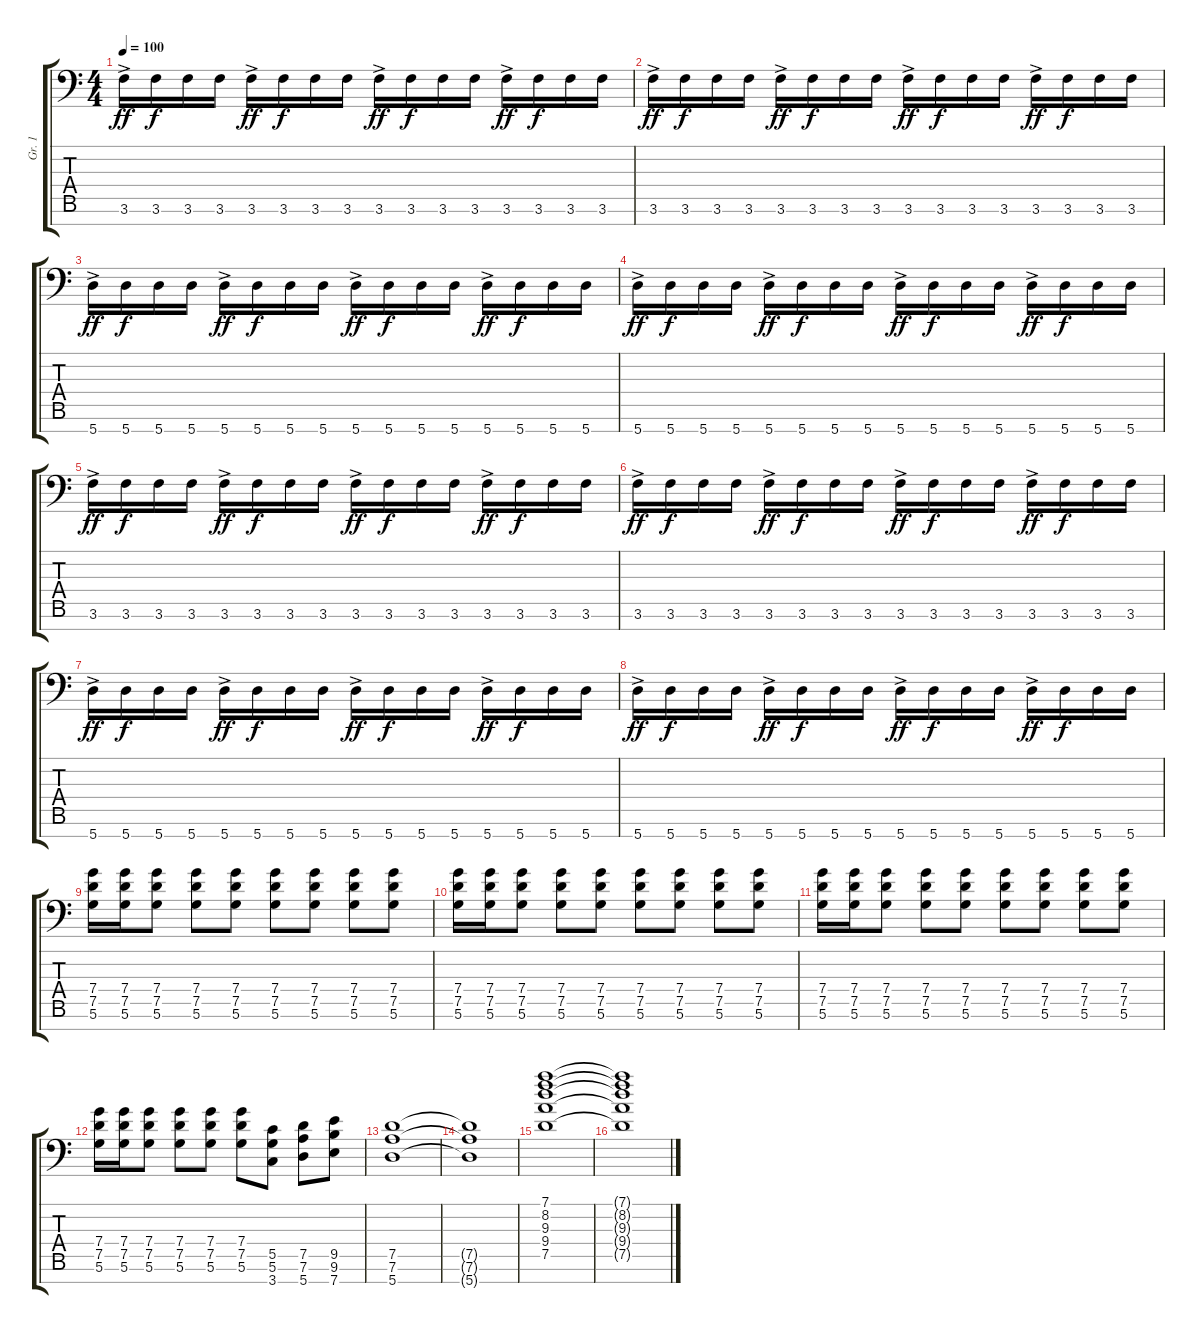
\track ("Gr. 1" "Gr. 1") {instrument electricguitarmuted}
\staff {score tabs}
\tuning (D4 A3 F3 C3 G2 D2 A1) {hide}
\ts (4 4)
\tempo 100
\clef f4
\ks c
3.6{ac}.16{dy ff} 3.6.16{dy f} 3.6.16 3.6.16 3.6{ac}.16{dy ff} 3.6.16{dy f} 3.6.16 3.6.16 3.6{ac}.16{dy ff} 3.6.16{dy f} 3.6.16 3.6.16 3.6{ac}.16{dy ff} 3.6.16{dy f} 3.6.16 3.6.16 |
3.6{ac}.16{dy ff} 3.6.16{dy f} 3.6.16 3.6.16 3.6{ac}.16{dy ff} 3.6.16{dy f} 3.6.16 3.6.16 3.6{ac}.16{dy ff} 3.6.16{dy f} 3.6.16 3.6.16 3.6{ac}.16{dy ff} 3.6.16{dy f} 3.6.16 3.6.16 |
5.7{ac}.16{dy ff} 5.7.16{dy f} 5.7.16 5.7.16 5.7{ac}.16{dy ff} 5.7.16{dy f} 5.7.16 5.7.16 5.7{ac}.16{dy ff} 5.7.16{dy f} 5.7.16 5.7.16 5.7{ac}.16{dy ff} 5.7.16{dy f} 5.7.16 5.7.16 |
5.7{ac}.16{dy ff} 5.7.16{dy f} 5.7.16 5.7.16 5.7{ac}.16{dy ff} 5.7.16{dy f} 5.7.16 5.7.16 5.7{ac}.16{dy ff} 5.7.16{dy f} 5.7.16 5.7.16 5.7{ac}.16{dy ff} 5.7.16{dy f} 5.7.16 5.7.16 |
3.6{ac}.16{dy ff} 3.6.16{dy f} 3.6.16 3.6.16 3.6{ac}.16{dy ff} 3.6.16{dy f} 3.6.16 3.6.16 3.6{ac}.16{dy ff} 3.6.16{dy f} 3.6.16 3.6.16 3.6{ac}.16{dy ff} 3.6.16{dy f} 3.6.16 3.6.16 |
3.6{ac}.16{dy ff} 3.6.16{dy f} 3.6.16 3.6.16 3.6{ac}.16{dy ff} 3.6.16{dy f} 3.6.16 3.6.16 3.6{ac}.16{dy ff} 3.6.16{dy f} 3.6.16 3.6.16 3.6{ac}.16{dy ff} 3.6.16{dy f} 3.6.16 3.6.16 |
5.7{ac}.16{dy ff} 5.7.16{dy f} 5.7.16 5.7.16 5.7{ac}.16{dy ff} 5.7.16{dy f} 5.7.16 5.7.16 5.7{ac}.16{dy ff} 5.7.16{dy f} 5.7.16 5.7.16 5.7{ac}.16{dy ff} 5.7.16{dy f} 5.7.16 5.7.16 |
5.7{ac}.16{dy ff} 5.7.16{dy f} 5.7.16 5.7.16 5.7{ac}.16{dy ff} 5.7.16{dy f} 5.7.16 5.7.16 5.7{ac}.16{dy ff} 5.7.16{dy f} 5.7.16 5.7.16 5.7{ac}.16{dy ff} 5.7.16{dy f} 5.7.16 5.7.16 |
(7.4 7.5 5.6).16{volume 8 instrument overdrivenguitar} (7.4 7.5 5.6).16 (7.4 7.5 5.6).8 (7.4 7.5 5.6).8 (7.4 7.5 5.6).8 (7.4 7.5 5.6).8 (7.4 7.5 5.6).8 (7.4 7.5 5.6).8 (7.4 7.5 5.6).8 |
(7.4 7.5 5.6).16 (7.4 7.5 5.6).16 (7.4 7.5 5.6).8 (7.4 7.5 5.6).8 (7.4 7.5 5.6).8 (7.4 7.5 5.6).8 (7.4 7.5 5.6).8 (7.4 7.5 5.6).8 (7.4 7.5 5.6).8 |
(7.4 7.5 5.6).16 (7.4 7.5 5.6).16 (7.4 7.5 5.6).8 (7.4 7.5 5.6).8 (7.4 7.5 5.6).8 (7.4 7.5 5.6).8 (7.4 7.5 5.6).8 (7.4 7.5 5.6).8 (7.4 7.5 5.6).8 |
(7.4 7.5 5.6).16 (7.4 7.5 5.6).16 (7.4 7.5 5.6).8 (7.4 7.5 5.6).8 (7.4 7.5 5.6).8 (7.4 7.5 5.6).8 (5.5 5.6 3.7).8 (7.5 7.6 5.7).8 (9.5 9.6 7.7).8 |
(7.5 7.6 5.7).1 |
(7.5{t} 7.6{t} 5.7{t}).1 |
(7.1 8.2 9.3 9.4 7.5).1 |
(7.1{t} 8.2{t} 9.3{t} 9.4{t} 7.5{t}).1
